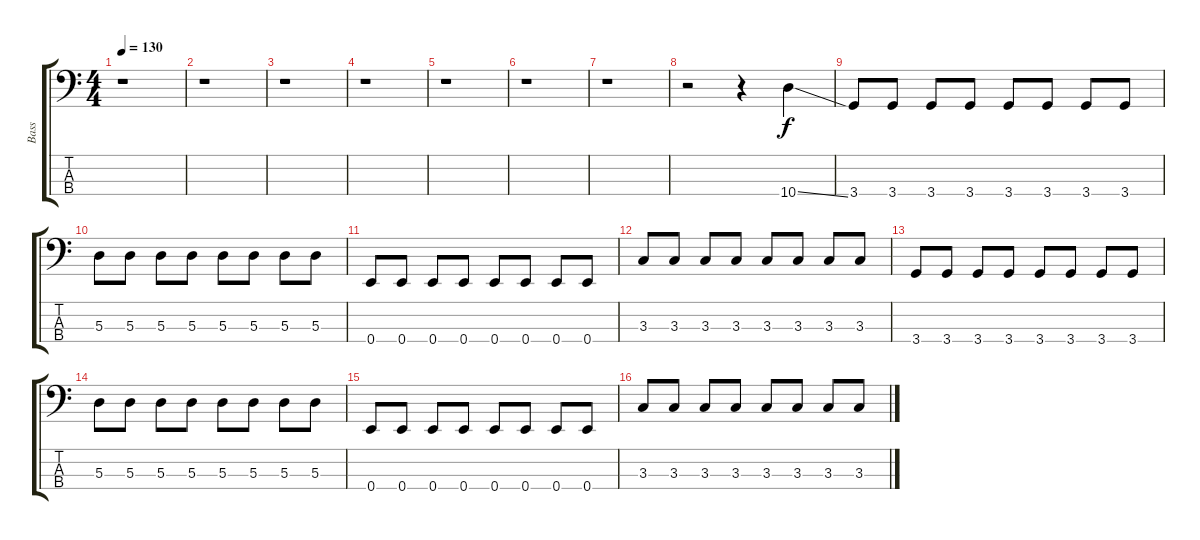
\track ("Bass" "Bass") {instrument electricbasspick}
\staff {score tabs}
\tuning (G2 D2 A1 E1) {hide}
\ts (4 4)
\tempo 130
\clef f4
\ks c
r.1{dy f instrument electricbasspick} |
r.1 |
r.1 |
r.1 |
r.1 |
r.1 |
r.1 |
r.2 r.4 10.4{ss}.4 |
3.4.8 3.4.8 3.4.8 3.4.8 3.4.8 3.4.8 3.4.8 3.4.8 |
5.3.8 5.3.8 5.3.8 5.3.8 5.3.8 5.3.8 5.3.8 5.3.8 |
0.4.8 0.4.8 0.4.8 0.4.8 0.4.8 0.4.8 0.4.8 0.4.8 |
3.3.8 3.3.8 3.3.8 3.3.8 3.3.8 3.3.8 3.3.8 3.3.8 |
3.4.8 3.4.8 3.4.8 3.4.8 3.4.8 3.4.8 3.4.8 3.4.8 |
5.3.8 5.3.8 5.3.8 5.3.8 5.3.8 5.3.8 5.3.8 5.3.8 |
0.4.8 0.4.8 0.4.8 0.4.8 0.4.8 0.4.8 0.4.8 0.4.8 |
3.3.8 3.3.8 3.3.8 3.3.8 3.3.8 3.3.8 3.3.8 3.3.8
